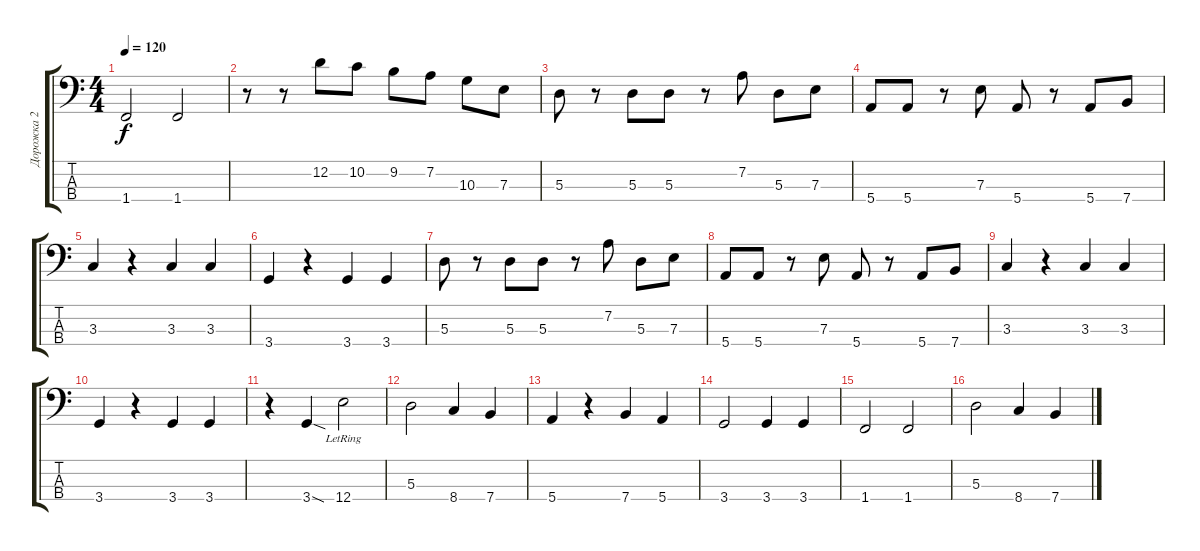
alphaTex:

\track ("Дорожка 2" "Дорожка 2") {instrument slapbass1}
\staff {score tabs}
\tuning (G2 D2 A1 E1) {hide}
\ts (4 4)
\tempo 120
\clef f4
\ks c
1.4.2{dy f} 1.4.2 |
r.8 r.8 12.2.8 10.2.8 9.2.8 7.2.8 10.3.8 7.3.8 |
5.3.8 r.8 5.3.8 5.3.8 r.8 7.2.8 5.3.8 7.3.8 |
5.4.8 5.4.8 r.8 7.3.8 5.4.8 r.8 5.4.8 7.4.8 |
3.3.4 r.4 3.3.4 3.3.4 |
3.4.4 r.4 3.4.4 3.4.4 |
5.3.8 r.8 5.3.8 5.3.8 r.8 7.2.8 5.3.8 7.3.8 |
5.4.8 5.4.8 r.8 7.3.8 5.4.8 r.8 5.4.8 7.4.8 |
3.3.4 r.4 3.3.4 3.3.4 |
3.4.4 r.4 3.4.4 3.4.4 |
r.4 3.4{sod}.4 12.4{lr}.2 |
5.3.2 8.4.4 7.4.4 |
5.4.4 r.4 7.4.4 5.4.4 |
3.4.2 3.4.4 3.4.4 |
1.4.2 1.4.2 |
5.3.2 8.4.4 7.4.4
